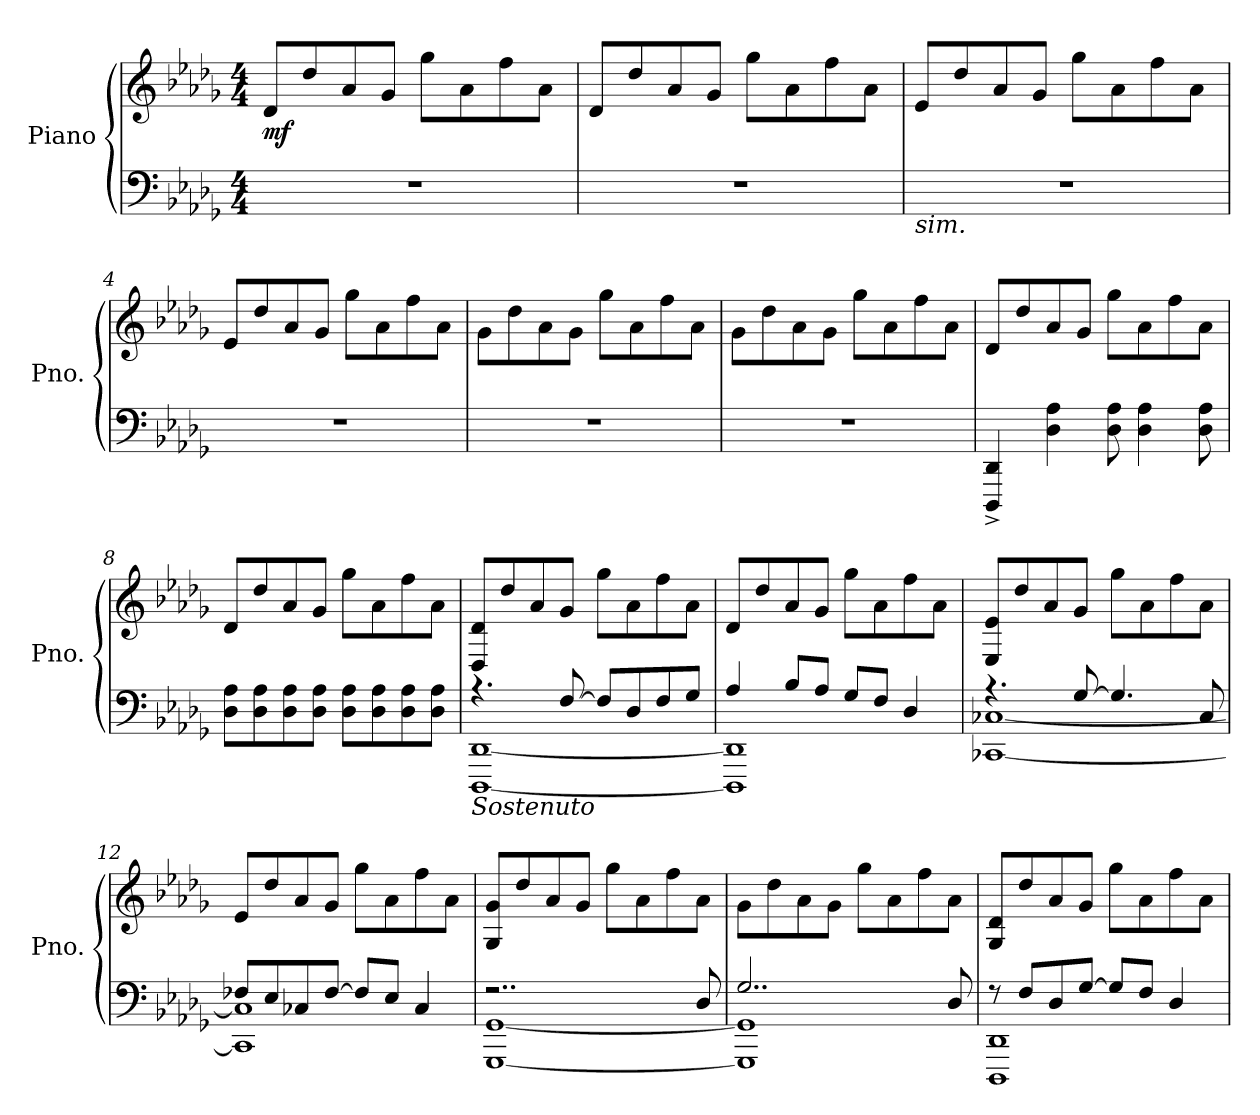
**kern	**kern	**dynam
*part1	*part1	*part1
*staff2	*staff1	*staff1/2
*I"Piano	*	*
*I'Pno.	*	*
*clefF4	*clefG2	*
*k[b-e-a-d-g-]	*k[b-e-a-d-g-]	*
*M4/4	*M4/4	*
*MM130	*MM130	*
=1	=1	=1
!	!	!LO:DY:b
1r	8d-/L	mf
.	8dd-/	.
.	8a-/	.
.	8g-/J	.
.	8gg-\L	.
.	8a-\	.
.	8ff\	.
.	8a-\J	.
=2	=2	=2
1r	8d-/L	.
.	8dd-/	.
.	8a-/	.
.	8g-/J	.
.	8gg-\L	.
.	8a-\	.
.	8ff\	.
.	8a-\J	.
=3	=3	=3
!LO:TX:b:i:t=sim.	!	!
1r	8e-/L	.
.	8dd-/	.
.	8a-/	.
.	8g-/J	.
.	8gg-\L	.
.	8a-\	.
.	8ff\	.
.	8a-\J	.
=4	=4	=4
1r	8e-/L	.
.	8dd-/	.
.	8a-/	.
.	8g-/J	.
.	8gg-\L	.
.	8a-\	.
.	8ff\	.
.	8a-\J	.
=5	=5	=5
1r	8g-\L	.
.	8dd-\	.
.	8a-\	.
.	8g-\J	.
.	8gg-\L	.
.	8a-\	.
.	8ff\	.
.	8a-\J	.
!!LO:LB:g=z
=6	=6	=6
1r	8g-\L	.
.	8dd-\	.
.	8a-\	.
.	8g-\J	.
.	8gg-\L	.
.	8a-\	.
.	8ff\	.
.	8a-\J	.
=7	=7	=7
4DDD-/^ 4DD-/^	8d-/L	.
.	8dd-/	.
4D-\ 4A-\	8a-/	.
.	8g-/J	.
8D-\ 8A-\	8gg-\L	.
4D-\ 4A-\	8a-\	.
.	8ff\	.
8D-\ 8A-\	8a-\J	.
=8	=8	=8
8D-\ 8A-\L	8d-/L	.
8D-\ 8A-\	8dd-/	.
8D-\ 8A-\	8a-/	.
8D-\ 8A-\J	8g-/J	.
8D-\ 8A-\L	8gg-\L	.
8D-\ 8A-\	8a-\	.
8D-\ 8A-\	8ff\	.
8D-\ 8A-\J	8a-\J	.
=9	=9	=9
*^	*	*
!LO:TX:b:i:t=Sostenuto	!	!	!
4.r	[1DDD- [1DD-	8D-/ 8d-/L	.
.	.	8dd-/	.
.	.	8a-/	.
[8F/	.	8g-/J	.
8F/L]	.	8gg-\L	.
8D-/	.	8a-\	.
8F/	.	8ff\	.
8G-/J	.	8a-\J	.
=10	=10	=10	=10
4A-/	1DDD-] 1DD-]	8d-/L	.
.	.	8dd-/	.
8B-/L	.	8a-/	.
8A-/J	.	8g-/J	.
8G-/L	.	8gg-\L	.
8F/J	.	8a-\	.
4D-/	.	8ff\	.
.	.	8a-\J	.
!!LO:LB:g=z
=11	=11	=11	=11
4.r	[1CC-X [1C-X	8E-/ 8e-/L	.
.	.	8dd-/	.
.	.	8a-/	.
[8G-/	.	8g-/J	.
4.G-/]	.	8gg-\L	.
.	.	8a-\	.
.	.	8ff\	.
8C-/	.	8a-\J	.
=12	=12	=12	=12
8F-X/L	1CC-] 1C-]	8e-/L	.
8E-/	.	8dd-/	.
8C-X/	.	8a-/	.
[8F-/J	.	8g-/J	.
8F-/L]	.	8gg-\L	.
8E-/J	.	8a-\	.
4C-/	.	8ff\	.
.	.	8a-\J	.
=13	=13	=13	=13
2..r	[1GGG- [1GG-	8G-/ 8g-/L	.
.	.	8dd-/	.
.	.	8a-/	.
.	.	8g-/J	.
.	.	8gg-\L	.
.	.	8a-\	.
.	.	8ff\	.
8D-/	.	8a-\J	.
=14	=14	=14	=14
2..G-/	1GGG-] 1GG-]	8g-\L	.
.	.	8dd-\	.
.	.	8a-\	.
.	.	8g-\J	.
.	.	8gg-\L	.
.	.	8a-\	.
.	.	8ff\	.
8D-/	.	8a-\J	.
=15	=15	=15	=15
8r	1DDD- 1DD-	8G-/ 8d-/L	.
8F/L	.	8dd-/	.
8D-/	.	8a-/	.
[8G-/J	.	8g-/J	.
8G-/L]	.	8gg-\L	.
8F/J	.	8a-\	.
4D-/	.	8ff\	.
.	.	8a-\J	.
*v	*v	*	*
=	=	=
*-	*-	*-
